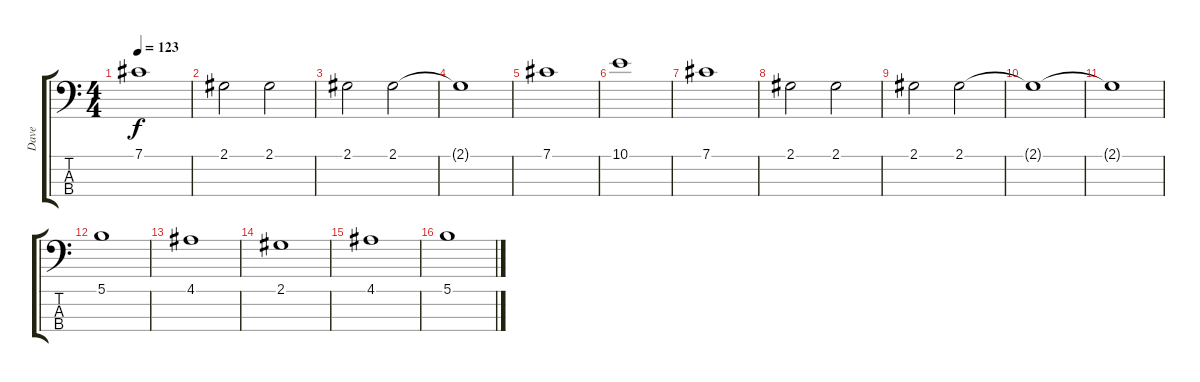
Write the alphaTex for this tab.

\track ("Dave" "Dave") {instrument electricbassfinger}
\staff {score tabs}
\tuning (Gb2 Db2 Ab1 Eb1) {hide}
\ts (4 4)
\tempo 123
\clef f4
\ks c
7.1.1{dy f} |
2.1.2 2.1.2 |
2.1.2 2.1.2 |
2.1{t}.1 |
7.1.1 |
10.1.1 |
7.1.1 |
2.1.2 2.1.2 |
2.1.2 2.1.2 |
2.1{t}.1 |
2.1{t}.1 |
5.1.1 |
4.1.1 |
2.1.1 |
4.1.1 |
5.1.1
